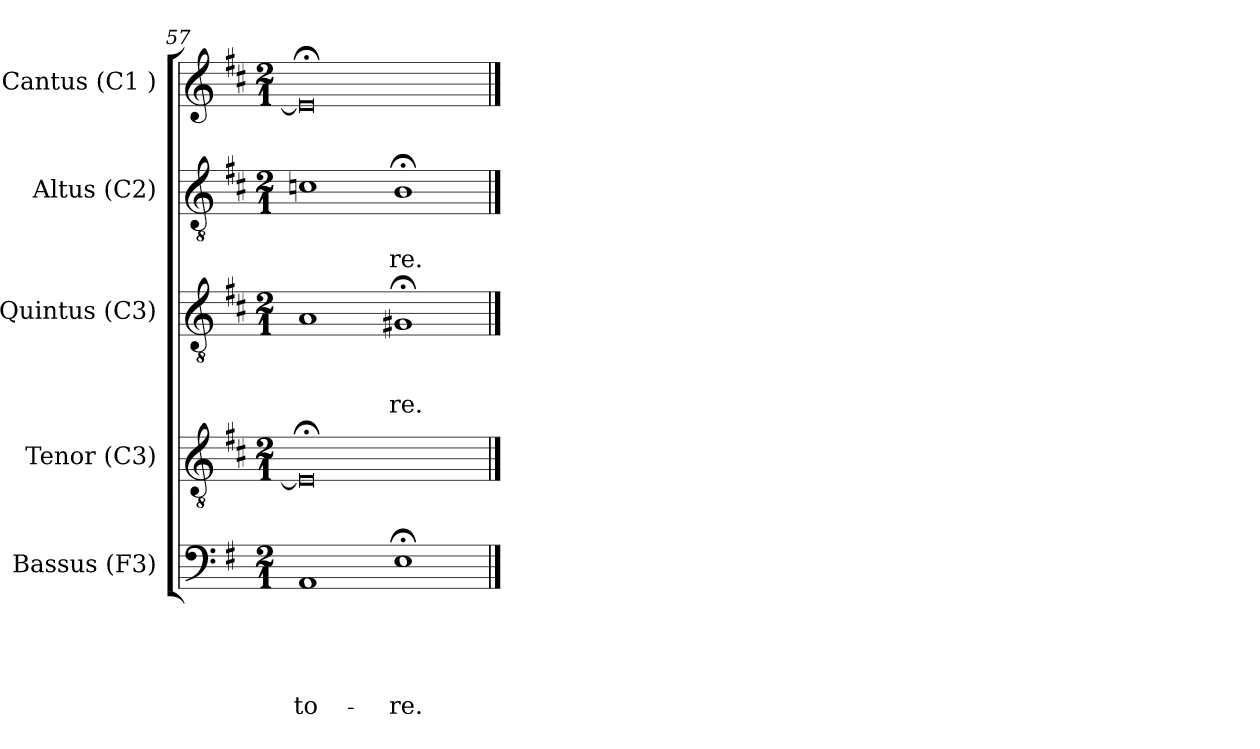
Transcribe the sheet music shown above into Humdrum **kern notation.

**kern	**text	**text	**text	**text	**text	**kern	**text	**kern	**text	**text	**text	**kern	**text	**text	**kern
*part5	*part5	*part5	*part5	*part5	*part5	*part4	*part4	*part3	*part3	*part3	*part3	*part2	*part2	*part2	*part1
*staff5	*staff5	*staff5	*staff5	*staff5	*staff5	*staff4	*staff4	*staff3	*staff3	*staff3	*staff3	*staff2	*staff2	*staff2	*staff1
*I"Bassus (F3)	*	*	*	*	*	*I"Tenor (C3)	*	*I"Quintus (C3)	*	*	*	*I"Altus (C2)	*	*	*I"Cantus (C1 )
*I'B.	*	*	*	*	*	*I'T.	*	*I'Q.	*	*	*	*I'A.	*	*	*I'C.
*clefF4	*	*	*	*	*	*clefGv2	*	*clefGv2	*	*	*	*clefGv2	*	*	*clefG2
*k[f#]	*	*	*	*	*	*k[f#c#]	*	*k[f#c#]	*	*	*	*k[f#c#]	*	*	*k[f#c#]
*G:	*	*	*	*	*	*D:	*	*D:	*	*	*	*D:	*	*	*D:
*M2/1	*	*	*	*	*	*M2/1	*	*M2/1	*	*	*	*M2/1	*	*	*M2/1
=57	=57	=57	=57	=57	=57	=57	=57	=57	=57	=57	=57	=57	=57	=57	=57
!	!	!	!	!	!LO:LY:b	!	!	!	!	!	!	!	!	!	!
1AA	.	.	.	.	-to-	0E;]	.	1A	.	.	.	1cn	.	.	0e;]
!	!	!	!	!	!LO:LY:b	!	!	!	!	!	!LO:LY:b	!	!	!LO:LY:b	!
1E;<	.	.	.	.	-re.	.	.	1G#X;	.	.	-re.	1B;<	.	-re.	.
==	==	==	==	==	==	==	==	==	==	==	==	==	==	==	==
*-	*-	*-	*-	*-	*-	*-	*-	*-	*-	*-	*-	*-	*-	*-	*-
